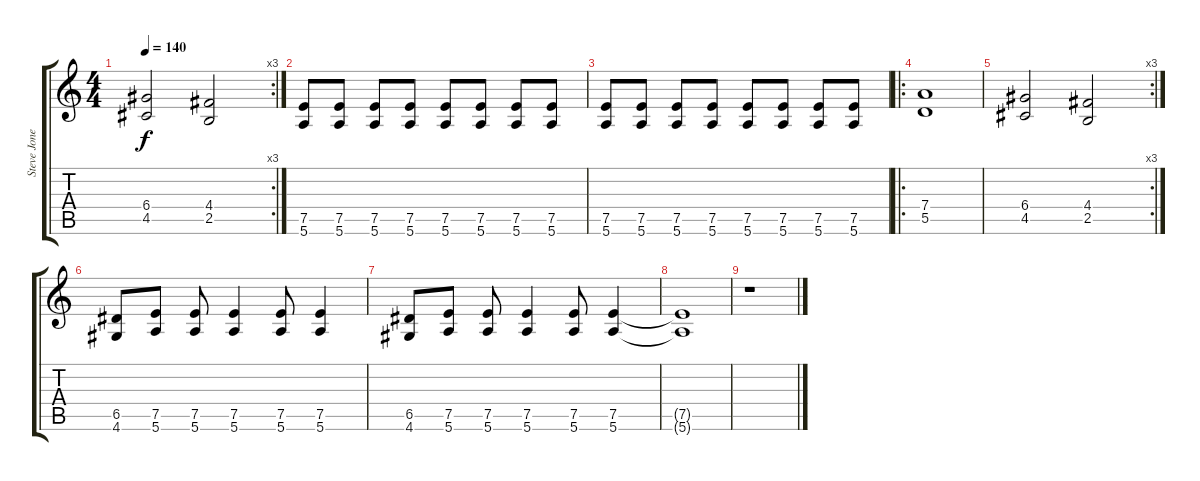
\track ("Steve Jones" "Steve Jone") {instrument distortionguitar}
\staff {score tabs}
\tuning (E4 B3 G3 D3 A2 E2) {hide}
\rc 3
\ts (4 4)
\tempo 140
\clef g2
\ks c
(6.4 4.5).2{dy f} (4.4 2.5).2 |
(7.5 5.6).8 (7.5 5.6).8 (7.5 5.6).8 (7.5 5.6).8 (7.5 5.6).8 (7.5 5.6).8 (7.5 5.6).8 (7.5 5.6).8 |
(7.5 5.6).8 (7.5 5.6).8 (7.5 5.6).8 (7.5 5.6).8 (7.5 5.6).8 (7.5 5.6).8 (7.5 5.6).8 (7.5 5.6).8 |
\ro
(7.4 5.5).1 |
\rc 3
(6.4 4.5).2 (4.4 2.5).2 |
(6.5 4.6).8 (7.5 5.6).8 (7.5 5.6).8 (7.5 5.6).4 (7.5 5.6).8 (7.5 5.6).4 |
(6.5 4.6).8 (7.5 5.6).8 (7.5 5.6).8 (7.5 5.6).4 (7.5 5.6).8 (7.5 5.6).4 |
(7.5{t} 5.6{t}).1 |
r.1
